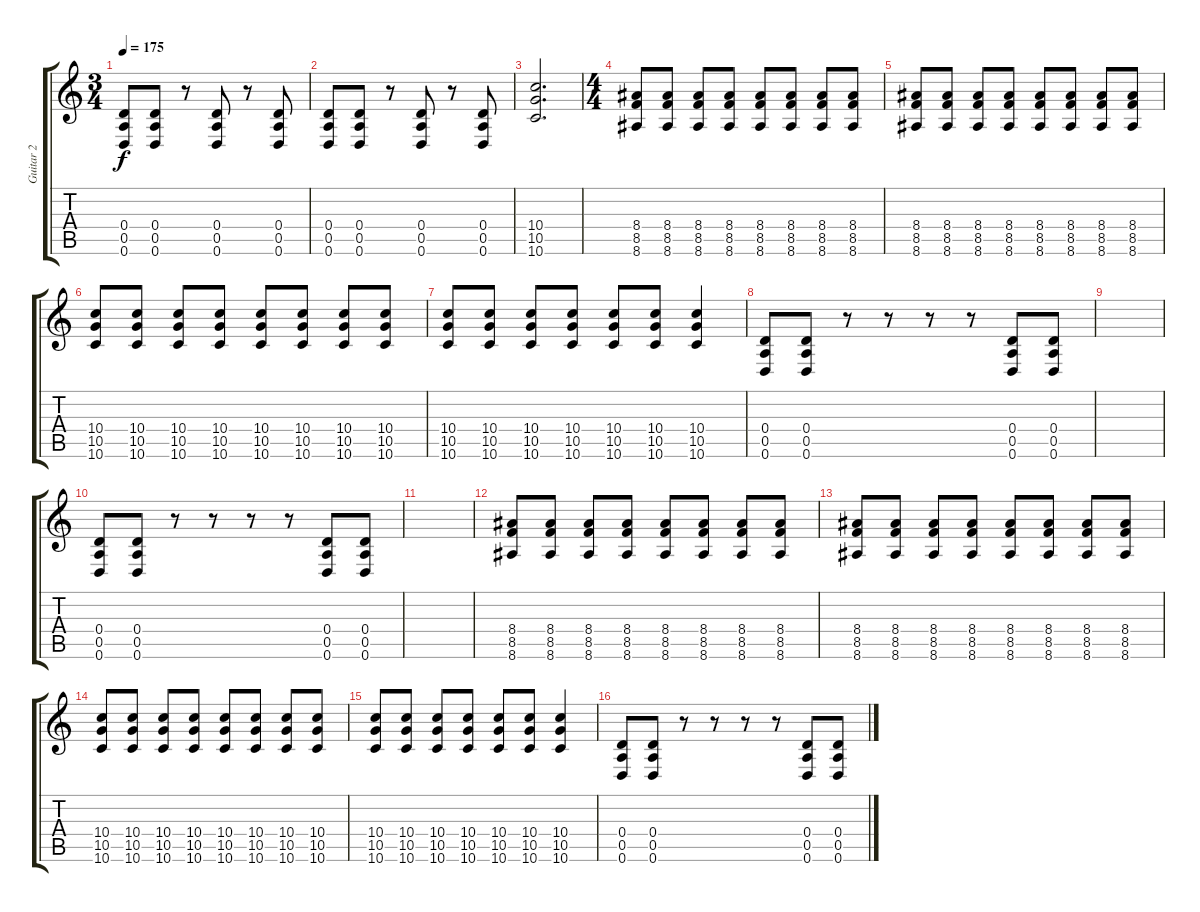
\track ("Guitar 2" "Guitar 2") {instrument distortionguitar}
\staff {score tabs}
\tuning (E4 B3 G3 D3 A2 D2) {hide}
\ts (3 4)
\tempo 175
\clef g2
\ks c
(0.4 0.5 0.6).8{dy f} (0.4 0.5 0.6).8 r.8 (0.4 0.5 0.6).8 r.8 (0.4 0.5 0.6).8 |
(0.4 0.5 0.6).8 (0.4 0.5 0.6).8 r.8 (0.4 0.5 0.6).8 r.8 (0.4 0.5 0.6).8 |
(10.4 10.5 10.6).2{d} |
\ts (4 4)
(8.4 8.5 8.6).8 (8.4 8.5 8.6).8 (8.4 8.5 8.6).8 (8.4 8.5 8.6).8 (8.4 8.5 8.6).8 (8.4 8.5 8.6).8 (8.4 8.5 8.6).8 (8.4 8.5 8.6).8 |
(8.4 8.5 8.6).8 (8.4 8.5 8.6).8 (8.4 8.5 8.6).8 (8.4 8.5 8.6).8 (8.4 8.5 8.6).8 (8.4 8.5 8.6).8 (8.4 8.5 8.6).8 (8.4 8.5 8.6).8 |
(10.4 10.5 10.6).8 (10.4 10.5 10.6).8 (10.4 10.5 10.6).8 (10.4 10.5 10.6).8 (10.4 10.5 10.6).8 (10.4 10.5 10.6).8 (10.4 10.5 10.6).8 (10.4 10.5 10.6).8 |
(10.4 10.5 10.6).8 (10.4 10.5 10.6).8 (10.4 10.5 10.6).8 (10.4 10.5 10.6).8 (10.4 10.5 10.6).8 (10.4 10.5 10.6).8 (10.4 10.5 10.6).4 |
(0.4 0.5 0.6).8 (0.4 0.5 0.6).8 r.8 r.8 r.8 r.8 (0.4 0.5 0.6).8 (0.4 0.5 0.6).8 |
|
(0.4 0.5 0.6).8 (0.4 0.5 0.6).8 r.8 r.8 r.8 r.8 (0.4 0.5 0.6).8 (0.4 0.5 0.6).8 |
|
(8.4 8.5 8.6).8 (8.4 8.5 8.6).8 (8.4 8.5 8.6).8 (8.4 8.5 8.6).8 (8.4 8.5 8.6).8 (8.4 8.5 8.6).8 (8.4 8.5 8.6).8 (8.4 8.5 8.6).8 |
(8.4 8.5 8.6).8 (8.4 8.5 8.6).8 (8.4 8.5 8.6).8 (8.4 8.5 8.6).8 (8.4 8.5 8.6).8 (8.4 8.5 8.6).8 (8.4 8.5 8.6).8 (8.4 8.5 8.6).8 |
(10.4 10.5 10.6).8 (10.4 10.5 10.6).8 (10.4 10.5 10.6).8 (10.4 10.5 10.6).8 (10.4 10.5 10.6).8 (10.4 10.5 10.6).8 (10.4 10.5 10.6).8 (10.4 10.5 10.6).8 |
(10.4 10.5 10.6).8 (10.4 10.5 10.6).8 (10.4 10.5 10.6).8 (10.4 10.5 10.6).8 (10.4 10.5 10.6).8 (10.4 10.5 10.6).8 (10.4 10.5 10.6).4 |
(0.4 0.5 0.6).8 (0.4 0.5 0.6).8 r.8 r.8 r.8 r.8 (0.4 0.5 0.6).8 (0.4 0.5 0.6).8
